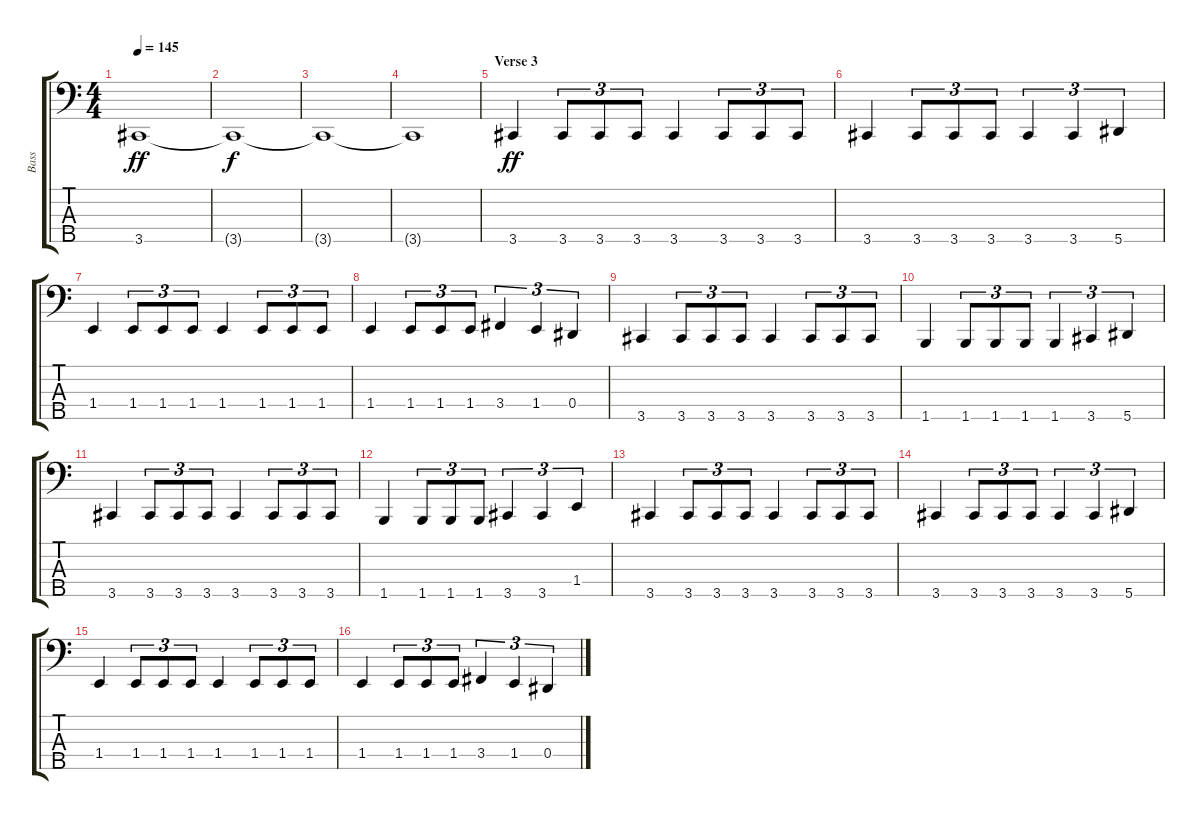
\track ("Bass" "Bass") {instrument electricbasspick}
\staff {score tabs}
\tuning (Gb2 Db2 Ab1 Eb1 Bb0) {hide}
\ts (4 4)
\tempo 145
\clef f4
\ks c
3.5.1{dy ff} |
3.5{t}.1{dy f} |
3.5{t}.1 |
3.5{t}.1 |
\section ("" "Verse 3")
3.5.4{dy ff} 3.5.8{tu (3 2)} 3.5.8{tu (3 2)} 3.5.8{tu (3 2)} 3.5.4 3.5.8{tu (3 2)} 3.5.8{tu (3 2)} 3.5.8{tu (3 2)} |
3.5.4 3.5.8{tu (3 2)} 3.5.8{tu (3 2)} 3.5.8{tu (3 2)} 3.5.4{tu (3 2)} 3.5.4{tu (3 2)} 5.5.4{tu (3 2)} |
1.4.4 1.4.8{tu (3 2)} 1.4.8{tu (3 2)} 1.4.8{tu (3 2)} 1.4.4 1.4.8{tu (3 2)} 1.4.8{tu (3 2)} 1.4.8{tu (3 2)} |
1.4.4 1.4.8{tu (3 2)} 1.4.8{tu (3 2)} 1.4.8{tu (3 2)} 3.4.4{tu (3 2)} 1.4.4{tu (3 2)} 0.4.4{tu (3 2)} |
3.5.4 3.5.8{tu (3 2)} 3.5.8{tu (3 2)} 3.5.8{tu (3 2)} 3.5.4 3.5.8{tu (3 2)} 3.5.8{tu (3 2)} 3.5.8{tu (3 2)} |
1.5.4 1.5.8{tu (3 2)} 1.5.8{tu (3 2)} 1.5.8{tu (3 2)} 1.5.4{tu (3 2)} 3.5.4{tu (3 2)} 5.5.4{tu (3 2)} |
3.5.4 3.5.8{tu (3 2)} 3.5.8{tu (3 2)} 3.5.8{tu (3 2)} 3.5.4 3.5.8{tu (3 2)} 3.5.8{tu (3 2)} 3.5.8{tu (3 2)} |
1.5.4 1.5.8{tu (3 2)} 1.5.8{tu (3 2)} 1.5.8{tu (3 2)} 3.5.4{tu (3 2)} 3.5.4{tu (3 2)} 1.4.4{tu (3 2)} |
3.5.4 3.5.8{tu (3 2)} 3.5.8{tu (3 2)} 3.5.8{tu (3 2)} 3.5.4 3.5.8{tu (3 2)} 3.5.8{tu (3 2)} 3.5.8{tu (3 2)} |
3.5.4 3.5.8{tu (3 2)} 3.5.8{tu (3 2)} 3.5.8{tu (3 2)} 3.5.4{tu (3 2)} 3.5.4{tu (3 2)} 5.5.4{tu (3 2)} |
1.4.4 1.4.8{tu (3 2)} 1.4.8{tu (3 2)} 1.4.8{tu (3 2)} 1.4.4 1.4.8{tu (3 2)} 1.4.8{tu (3 2)} 1.4.8{tu (3 2)} |
1.4.4 1.4.8{tu (3 2)} 1.4.8{tu (3 2)} 1.4.8{tu (3 2)} 3.4.4{tu (3 2)} 1.4.4{tu (3 2)} 0.4.4{tu (3 2)}
